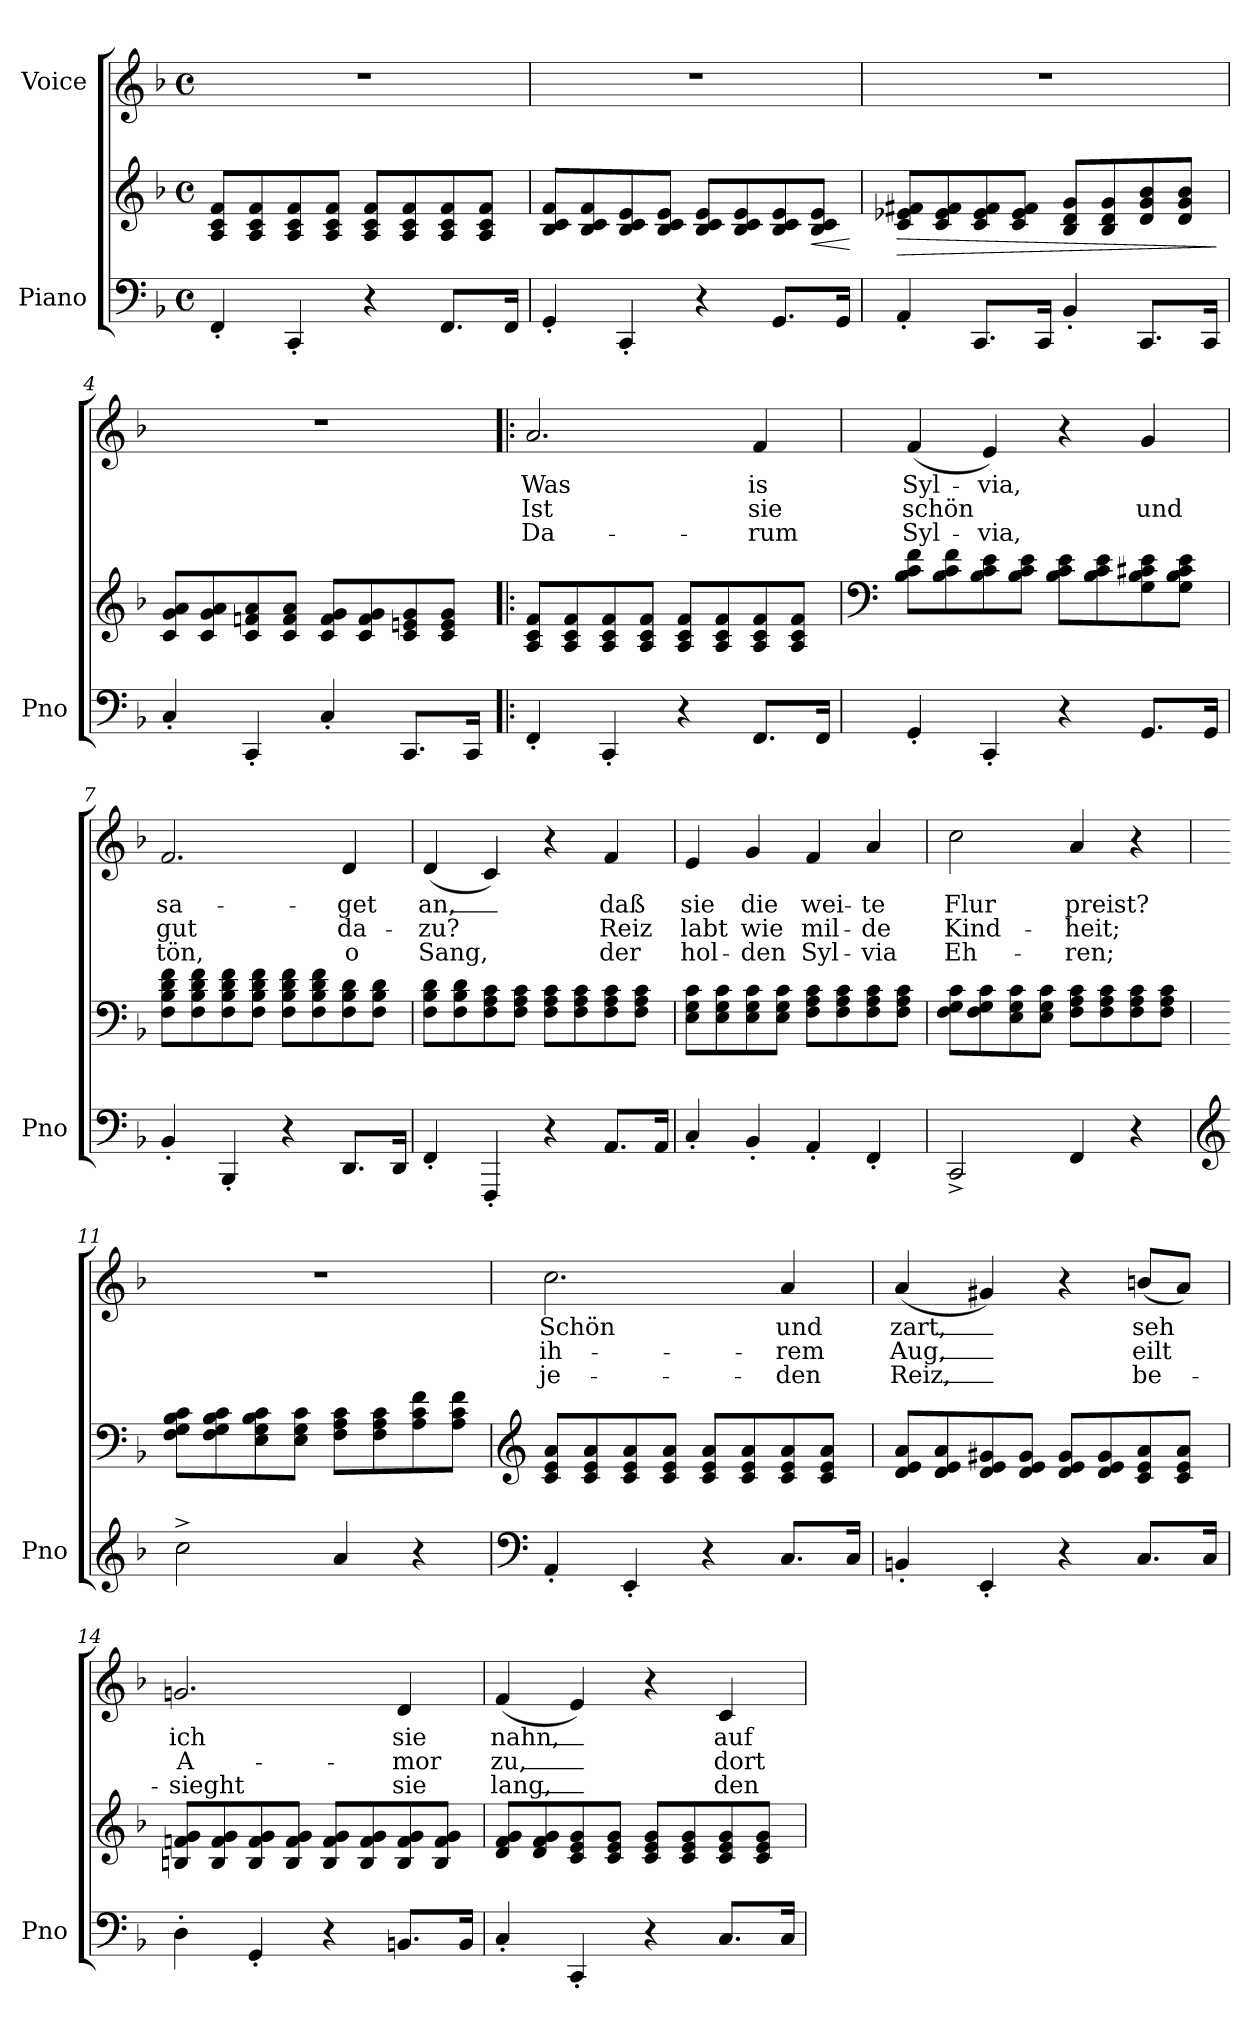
**kern	**kern	**dynam	**kern	**text	**text	**text
*part2	*part2	*part2	*part1	*part1	*part1	*part1
*staff3	*staff2	*staff2/3	*staff1	*staff1	*staff1	*staff1
*I"Piano	*	*	*I"Voice	*	*	*
*I'Pno	*	*	*	*	*	*
*clefF4	*clefG2	*	*clefG2	*	*	*
*k[b-]	*k[b-]	*	*k[b-]	*	*	*
*M4/4	*M4/4	*	*M4/4	*	*	*
*met(c)	*met(c)	*	*met(c)	*	*	*
=1	=1	=1	=1	=1	=1	=1
4FF'/	8A/ 8c/ 8f/L	.	1r	.	.	.
.	8A/ 8c/ 8f/	.	.	.	.	.
4CC'/	8A/ 8c/ 8f/	.	.	.	.	.
.	8A/ 8c/ 8f/J	.	.	.	.	.
4r	8A/ 8c/ 8f/L	.	.	.	.	.
.	8A/ 8c/ 8f/	.	.	.	.	.
8.FF/L	8A/ 8c/ 8f/	.	.	.	.	.
.	8A/ 8c/ 8f/J	.	.	.	.	.
16FF/Jk	.	.	.	.	.	.
=2	=2	=2	=2	=2	=2	=2
4GG'/	8B-/ 8c/ 8f/L	.	1r	.	.	.
.	8B-/ 8c/ 8f/	.	.	.	.	.
4CC'/	8B-/ 8c/ 8e/	.	.	.	.	.
.	8B-/ 8c/ 8e/J	.	.	.	.	.
4r	8B-/ 8c/ 8e/L	.	.	.	.	.
.	8B-/ 8c/ 8e/	.	.	.	.	.
8.GG/L	8B-/ 8c/ 8e/	.	.	.	.	.
!	!	!LO:HP:b	!	!	!	!
.	8B-/ 8c/ 8e/J	<	.	.	.	.
16GG/Jk	.	.	.	.	.	.
.	.	[	.	.	.	.
=3	=3	=3	=3	=3	=3	=3
!	!	!LO:HP:b	!	!	!	!
4AA'/	8c/ 8e-X/ 8f#X/L	>	1r	.	.	.
.	8c/ 8e-/ 8f#/	.	.	.	.	.
8.CC/L	8c/ 8e-/ 8f#/	.	.	.	.	.
.	8c/ 8e-/ 8f#/J	.	.	.	.	.
16CC/Jk	.	.	.	.	.	.
4BB-'/	8B-/ 8d/ 8g/L	.	.	.	.	.
.	8B-/ 8d/ 8g/	.	.	.	.	.
8.CC/L	8d/ 8g/ 8b-/	.	.	.	.	.
.	8d/ 8g/ 8b-/J	.	.	.	.	.
16CC/Jk	.	.	.	.	.	.
.	.	]	.	.	.	.
!!LO:LB:g=z
=4	=4	=4	=4	=4	=4	=4
4C'/	8c/ 8g/ 8a/L	.	1r	.	.	.
.	8c/ 8g/ 8a/	.	.	.	.	.
4CC'/	8c/ 8fn/ 8a/	.	.	.	.	.
.	8c/ 8f/ 8a/J	.	.	.	.	.
4C'/	8c/ 8f/ 8g/L	.	.	.	.	.
.	8c/ 8f/ 8g/	.	.	.	.	.
8.CC/L	8c/ 8en/ 8g/	.	.	.	.	.
.	8c/ 8e/ 8g/J	.	.	.	.	.
16CC/Jk	.	.	.	.	.	.
=5!|:	=5!|:	=5!|:	=5!|:	=5!|:	=5!|:	=5!|:
!	!	!	!	!LO:LY:b	!LO:LY:b	!LO:LY:b
4FF'/	8A/ 8c/ 8f/L	.	2.a/	Was	Ist	Da-
.	8A/ 8c/ 8f/	.	.	.	.	.
4CC'/	8A/ 8c/ 8f/	.	.	.	.	.
.	8A/ 8c/ 8f/J	.	.	.	.	.
4r	8A/ 8c/ 8f/L	.	.	.	.	.
.	8A/ 8c/ 8f/	.	.	.	.	.
!	!	!	!	!LO:LY:b	!LO:LY:b	!LO:LY:b
8.FF/L	8A/ 8c/ 8f/	.	4f/	is	sie	-rum
.	8A/ 8c/ 8f/J	.	.	.	.	.
16FF/Jk	.	.	.	.	.	.
=6	=6	=6	=6	=6	=6	=6
*	*clefF4	*	*	*	*	*
!	!	!	!	!LO:LY:b	!LO:LY:b	!LO:LY:b
4GG'/	8B-\ 8c\ 8f\L	.	(<4f/	Syl-	schön	Syl-
.	8B-\ 8c\ 8f\	.	.	.	.	.
!	!	!	!	!LO:LY:b	!	!LO:LY:b
4CC'/	8B-\ 8c\ 8e\	.	4e/)	-via,	.	-via,
.	8B-\ 8c\ 8e\J	.	.	.	.	.
4r	8B-\ 8c\ 8e\L	.	4r	.	.	.
.	8B-\ 8c\ 8e\	.	.	.	.	.
!	!	!	!	!	!LO:LY:b	!
8.GG/L	8G\ 8B-\ 8c#X\ 8e\	.	4g/	.	und	.
.	8G\ 8B-\ 8c#\ 8e\J	.	.	.	.	.
16GG/Jk	.	.	.	.	.	.
!!LO:LB:g=z
=7	=7	=7	=7	=7	=7	=7
!	!	!	!	!LO:LY:b	!LO:LY:b	!LO:LY:b
4BB-'/	8F\ 8B-\ 8d\ 8f\L	.	2.f/	sa-	gut	tön,
.	8F\ 8B-\ 8d\ 8f\	.	.	.	.	.
4BBB-'/	8F\ 8B-\ 8d\ 8f\	.	.	.	.	.
.	8F\ 8B-\ 8d\ 8f\J	.	.	.	.	.
4r	8F\ 8B-\ 8d\ 8f\L	.	.	.	.	.
.	8F\ 8B-\ 8d\ 8f\	.	.	.	.	.
!	!	!	!	!LO:LY:b	!LO:LY:b	!LO:LY:b
8.DD/L	8F\ 8B-\ 8d\	.	4d/	-get	da-	o
.	8F\ 8B-\ 8d\J	.	.	.	.	.
16DD/Jk	.	.	.	.	.	.
=8	=8	=8	=8	=8	=8	=8
!	!	!	!	!LO:LY:b	!LO:LY:b	!LO:LY:b
4FF'/	8F\ 8B-\ 8d\L	.	(<4d/	an,_	zu?	Sang,
.	8F\ 8B-\ 8d\	.	.	.	.	.
4FFF'/	8F\ 8A\ 8c\	.	4c/)	.	.	.
.	8F\ 8A\ 8c\J	.	.	.	.	.
4r	8F\ 8A\ 8c\L	.	4r	.	.	.
.	8F\ 8A\ 8c\	.	.	.	.	.
!	!	!	!	!LO:LY:b	!LO:LY:b	!LO:LY:b
8.AA/L	8F\ 8A\ 8c\	.	4f/	daß	Reiz	der
.	8F\ 8A\ 8c\J	.	.	.	.	.
16AA/Jk	.	.	.	.	.	.
=9	=9	=9	=9	=9	=9	=9
!	!	!	!	!LO:LY:b	!LO:LY:b	!LO:LY:b
4C'/	8E\ 8G\ 8c\L	.	4e/	sie	labt	hol-
.	8E\ 8G\ 8c\	.	.	.	.	.
!	!	!	!	!LO:LY:b	!LO:LY:b	!LO:LY:b
4BB-'/	8E\ 8G\ 8c\	.	4g/	die	wie	-den
.	8E\ 8G\ 8c\J	.	.	.	.	.
!	!	!	!	!LO:LY:b	!LO:LY:b	!LO:LY:b
4AA'/	8F\ 8A\ 8c\L	.	4f/	wei-	mil-	Syl-
.	8F\ 8A\ 8c\	.	.	.	.	.
!	!	!	!	!LO:LY:b	!LO:LY:b	!LO:LY:b
4FF'/	8F\ 8A\ 8c\	.	4a/	-te	-de	-via
.	8F\ 8A\ 8c\J	.	.	.	.	.
!!LO:PB:g=z
=10	=10	=10	=10	=10	=10	=10
!	!	!	!	!LO:LY:b	!LO:LY:b	!LO:LY:b
2CC^/	8F\ 8G\ 8c\L	.	2cc\	Flur	Kind-	Eh-
.	8F\ 8G\ 8c\	.	.	.	.	.
.	8E\ 8G\ 8c\	.	.	.	.	.
.	8E\ 8G\ 8c\J	.	.	.	.	.
!	!	!	!	!LO:LY:b	!LO:LY:b	!LO:LY:b
4FF/	8F\ 8A\ 8c\L	.	4a/	preist?	-heit;	-ren;
.	8F\ 8A\ 8c\	.	.	.	.	.
4r	8F\ 8A\ 8c\	.	4r	.	.	.
.	8F\ 8A\ 8c\J	.	.	.	.	.
=11	=11	=11	=11	=11	=11	=11
*clefG2	*	*	*	*	*	*
2cc^\	8F\ 8G\ 8B-\ 8c\L	.	1r	.	.	.
.	8F\ 8G\ 8B-\ 8c\	.	.	.	.	.
.	8E\ 8G\ 8B-\ 8c\	.	.	.	.	.
.	8E\ 8G\ 8c\J	.	.	.	.	.
4a/	8F\ 8A\ 8c\L	.	.	.	.	.
.	8F\ 8A\ 8c\	.	.	.	.	.
4r	8A\ 8c\ 8f\	.	.	.	.	.
.	8A\ 8c\ 8f\J	.	.	.	.	.
=12	=12	=12	=12	=12	=12	=12
*clefF4	*clefG2	*	*	*	*	*
!	!	!	!	!LO:LY:b	!LO:LY:b	!LO:LY:b
4AA'/	8c/ 8e/ 8a/L	.	2.cc\	Schön	ih-	je-
.	8c/ 8e/ 8a/	.	.	.	.	.
4EE'/	8c/ 8e/ 8a/	.	.	.	.	.
.	8c/ 8e/ 8a/J	.	.	.	.	.
4r	8c/ 8e/ 8a/L	.	.	.	.	.
.	8c/ 8e/ 8a/	.	.	.	.	.
!	!	!	!	!LO:LY:b	!LO:LY:b	!LO:LY:b
8.C/L	8c/ 8e/ 8a/	.	4a/	und	-rem	-den
.	8c/ 8e/ 8a/J	.	.	.	.	.
16C/Jk	.	.	.	.	.	.
!!LO:LB:g=z
=13	=13	=13	=13	=13	=13	=13
!	!	!	!	!LO:LY:b	!LO:LY:b	!LO:LY:b
4BBn'/	8d/ 8e/ 8a/L	.	(<4a/	zart,_	Aug,_	Reiz,_
.	8d/ 8e/ 8a/	.	.	.	.	.
4EE'/	8d/ 8e/ 8g#X/	.	4g#X/)	.	.	.
.	8d/ 8e/ 8g#/J	.	.	.	.	.
4r	8d/ 8e/ 8g#/L	.	4r	.	.	.
.	8d/ 8e/ 8g#/	.	.	.	.	.
!	!	!	!	!LO:LY:b	!LO:LY:b	!LO:LY:b
8.C/L	8c/ 8e/ 8a/	.	(<8bn/L	seh	eilt	be-
.	8c/ 8e/ 8a/J	.	8a/J)	.	.	.
16C/Jk	.	.	.	.	.	.
=14	=14	=14	=14	=14	=14	=14
!	!	!	!	!LO:LY:b	!LO:LY:b	!LO:LY:b
4D'\	8Bn/ 8fn/ 8g/L	.	2.gn/	ich	A-	-sieght
.	8B/ 8f/ 8g/	.	.	.	.	.
4GG'/	8B/ 8f/ 8g/	.	.	.	.	.
.	8B/ 8f/ 8g/J	.	.	.	.	.
4r	8B/ 8f/ 8g/L	.	.	.	.	.
.	8B/ 8f/ 8g/	.	.	.	.	.
!	!	!	!	!LO:LY:b	!LO:LY:b	!LO:LY:b
8.BBn/L	8B/ 8f/ 8g/	.	4d/	sie	-mor	sie
.	8B/ 8f/ 8g/J	.	.	.	.	.
16BB/Jk	.	.	.	.	.	.
=15	=15	=15	=15	=15	=15	=15
!	!	!	!	!LO:LY:b	!LO:LY:b	!LO:LY:b
4C'/	8d/ 8f/ 8g/L	.	(<4f/	nahn,_	zu,_	lang,_
.	8d/ 8f/ 8g/	.	.	.	.	.
4CC'/	8c/ 8e/ 8g/	.	4e/)	.	.	.
.	8c/ 8e/ 8g/J	.	.	.	.	.
4r	8c/ 8e/ 8g/L	.	4r	.	.	.
.	8c/ 8e/ 8g/	.	.	.	.	.
!	!	!	!	!LO:LY:b	!LO:LY:b	!LO:LY:b
8.C/L	8c/ 8e/ 8g/	.	4c/	auf	dort	den
.	8c/ 8e/ 8g/J	.	.	.	.	.
16C/Jk	.	.	.	.	.	.
=	=	=	=	=	=	=
*-	*-	*-	*-	*-	*-	*-
